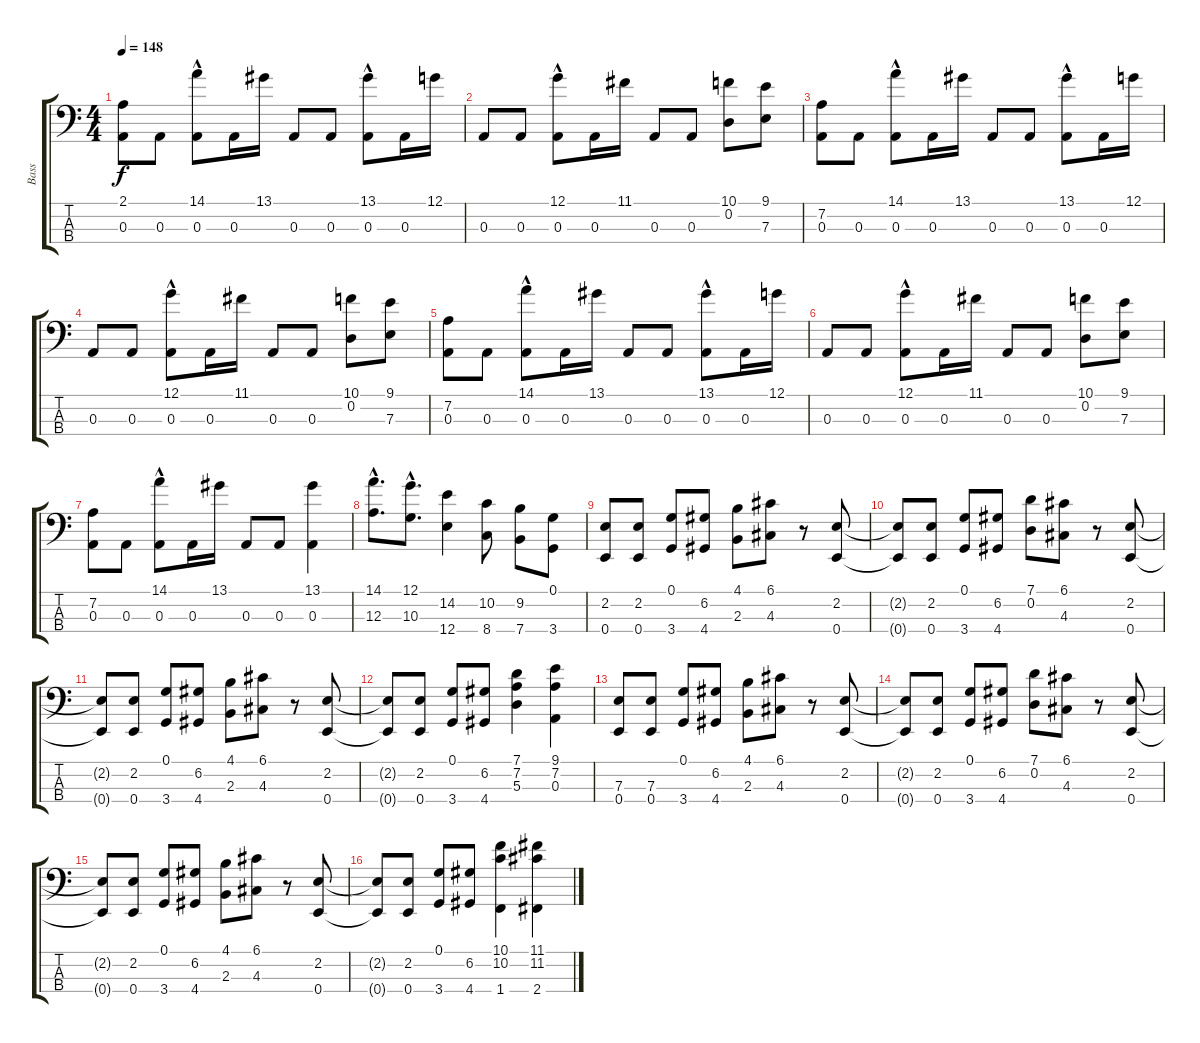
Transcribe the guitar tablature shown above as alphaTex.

\track ("Bass" "Bass") {instrument electricbassfinger}
\staff {score tabs}
\tuning (G2 D2 A1 E1) {hide}
\ts (4 4)
\tempo 148
\clef f4
\ks c
(2.1 0.3).8{dy f instrument electricbassfinger} 0.3.8 (14.1{hac} 0.3).8 0.3.16 13.1.16 0.3.8 0.3.8 (13.1{hac} 0.3).8 0.3.16 12.1.16 |
0.3.8 0.3.8 (12.1{hac} 0.3).8 0.3.16 11.1.16 0.3.8 0.3.8 (10.1 0.2).8 (9.1 7.3).8 |
(7.2 0.3).8 0.3.8 (14.1{hac} 0.3).8 0.3.16 13.1.16 0.3.8 0.3.8 (13.1{hac} 0.3).8 0.3.16 12.1.16 |
0.3.8 0.3.8 (12.1{hac} 0.3).8 0.3.16 11.1.16 0.3.8 0.3.8 (10.1 0.2).8 (9.1 7.3).8 |
(7.2 0.3).8 0.3.8 (14.1{hac} 0.3).8 0.3.16 13.1.16 0.3.8 0.3.8 (13.1{hac} 0.3).8 0.3.16 12.1.16 |
0.3.8 0.3.8 (12.1{hac} 0.3).8 0.3.16 11.1.16 0.3.8 0.3.8 (10.1 0.2).8 (9.1 7.3).8 |
(7.2 0.3).8 0.3.8 (14.1{hac} 0.3).8 0.3.16 13.1.16 0.3.8 0.3.8 (13.1 0.3).4 |
(14.1{hac} 12.3{hac}).8{d} (12.1{hac} 10.3{hac}).8{d} (14.2 12.4).4 (10.2 8.4).8 (9.2 7.4).8 (0.1 3.4).8 |
(2.2 0.4).8 (2.2 0.4).8 (0.1 3.4).8 (6.2 4.4).8 (4.1 2.3).8 (6.1 4.3).8 r.8 (2.2 0.4).8 |
(2.2{t} 0.4{t}).8 (2.2 0.4).8 (0.1 3.4).8 (6.2 4.4).8 (7.1 0.2).8 (6.1 4.3).8 r.8 (2.2 0.4).8 |
(2.2{t} 0.4{t}).8 (2.2 0.4).8 (0.1 3.4).8 (6.2 4.4).8 (4.1 2.3).8 (6.1 4.3).8 r.8 (2.2 0.4).8 |
(2.2{t} 0.4{t}).8 (2.2 0.4).8 (0.1 3.4).8 (6.2 4.4).8 (7.1 7.2 5.3).4 (9.1 7.2 0.3).4 |
(7.3 0.4).8 (7.3 0.4).8 (0.1 3.4).8 (6.2 4.4).8 (4.1 2.3).8 (6.1 4.3).8 r.8 (2.2 0.4).8 |
(2.2{t} 0.4{t}).8 (2.2 0.4).8 (0.1 3.4).8 (6.2 4.4).8 (7.1 0.2).8 (6.1 4.3).8 r.8 (2.2 0.4).8 |
(2.2{t} 0.4{t}).8 (2.2 0.4).8 (0.1 3.4).8 (6.2 4.4).8 (4.1 2.3).8 (6.1 4.3).8 r.8 (2.2 0.4).8 |
(2.2{t} 0.4{t}).8 (2.2 0.4).8 (0.1 3.4).8 (6.2 4.4).8 (10.1 10.2 1.4).4 (11.1 11.2 2.4).4
